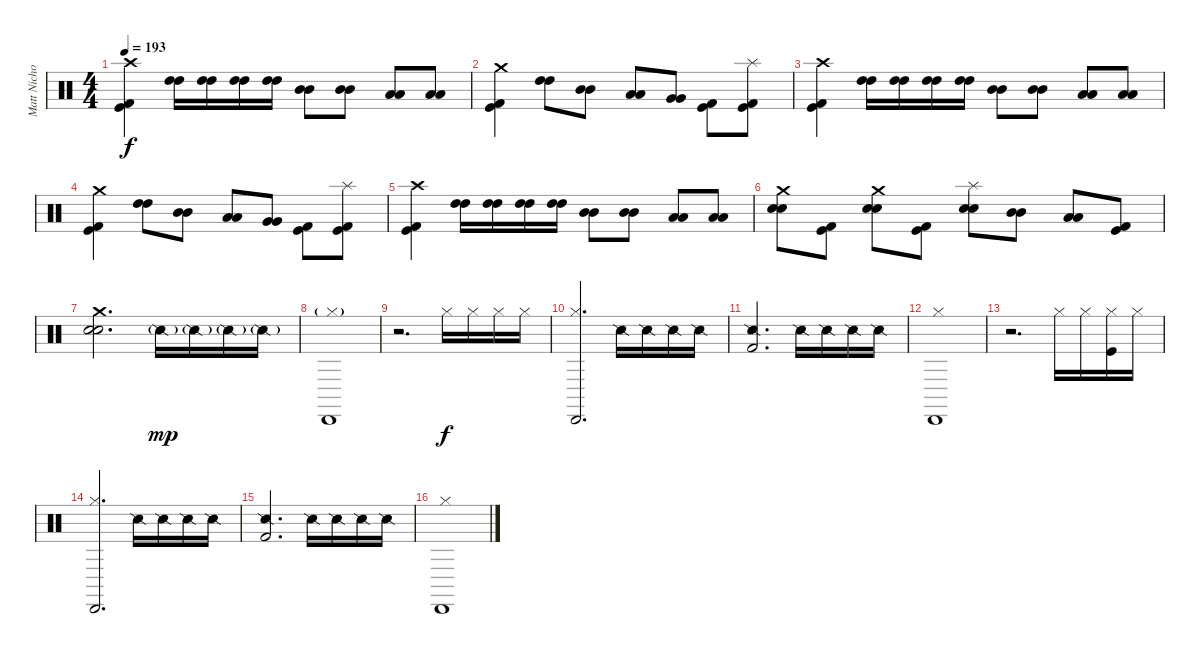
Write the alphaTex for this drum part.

\track ("Matt Nicholls" "Matt Nicho") {instrument percussion}
\staff {score}
\articulation defaults
\ts (4 4)
\tempo 193
\clef neutral
\ks c
("Crash high (hit)" "Kick (hit)" "Kick (hit) 2").4{dy f} ("High Tom (hit)" "High Tom (hit)").16 ("High Tom (hit)" "High Tom (hit)").16 ("High Tom (hit)" "High Tom (hit)").16 ("High Tom (hit)" "High Tom (hit)").16 ("Mid Tom (hit)" "Mid Tom (hit)").8 ("Mid Tom (hit)" "Mid Tom (hit)").8 ("Low Tom (hit)" "Low Tom (hit)").8 ("Low Tom (hit)" "Low Tom (hit)").8 |
("Crash medium (hit)" "Kick (hit)" "Kick (hit) 2").4 ("High Tom (hit)" "High Tom (hit)").8 ("Mid Tom (hit)" "Mid Tom (hit)").8 ("Low Tom (hit)" "Low Tom (hit)").8 ("Very Low Tom (hit)" "Very Low Tom (hit)").8 ("Kick (hit)" "Kick (hit) 2").8 ("Splash (hit)" "Kick (hit)" "Kick (hit) 2").8 |
("Crash high (hit)" "Kick (hit)" "Kick (hit) 2").4 ("High Tom (hit)" "High Tom (hit)").16 ("High Tom (hit)" "High Tom (hit)").16 ("High Tom (hit)" "High Tom (hit)").16 ("High Tom (hit)" "High Tom (hit)").16 ("Mid Tom (hit)" "Mid Tom (hit)").8 ("Mid Tom (hit)" "Mid Tom (hit)").8 ("Low Tom (hit)" "Low Tom (hit)").8 ("Low Tom (hit)" "Low Tom (hit)").8 |
("Crash medium (hit)" "Kick (hit)" "Kick (hit) 2").4 ("High Tom (hit)" "High Tom (hit)").8 ("Mid Tom (hit)" "Mid Tom (hit)").8 ("Low Tom (hit)" "Low Tom (hit)").8 ("Very Low Tom (hit)" "Very Low Tom (hit)").8 ("Kick (hit)" "Kick (hit) 2").8 ("Splash (hit)" "Kick (hit)" "Kick (hit) 2").8 |
("Crash high (hit)" "Kick (hit)" "Kick (hit) 2").4 ("High Tom (hit)" "High Tom (hit)").16 ("High Tom (hit)" "High Tom (hit)").16 ("High Tom (hit)" "High Tom (hit)").16 ("High Tom (hit)" "High Tom (hit)").16 ("Mid Tom (hit)" "Mid Tom (hit)").8 ("Mid Tom (hit)" "Mid Tom (hit)").8 ("Low Tom (hit)" "Low Tom (hit)").8 ("Low Tom (hit)" "Low Tom (hit)").8 |
("Crash medium (hit)" "Electric Snare (hit)" "Snare (hit) 2").8 ("Kick (hit)" "Kick (hit) 2").8 ("Crash medium (hit)" "Electric Snare (hit)" "Snare (hit) 2").8 ("Kick (hit)" "Kick (hit) 2").8 ("Splash (hit)" "Electric Snare (hit)" "Snare (hit) 2").8 ("Mid Tom (hit)" "Mid Tom (hit)").8 ("Low Tom (hit)" "Low Tom (hit)").8 ("Kick (hit)" "Kick (hit) 2").8 |
("Crash medium (hit)" "Electric Snare (hit)" "Snare (hit) 2").2{d} "Snare (side stick) 2"{g}.16{dy mp} "Snare (side stick) 2"{g}.16 "Snare (side stick) 2"{g}.16 "Snare (side stick) 2"{g}.16 |
("Cabasa (hit)" "Hi-Hat (closed)"{g}).1 |
r.2{d volume 12} "Hi-Hat (closed)".16{dy f} "Hi-Hat (closed)".16 "Hi-Hat (closed)".16 "Hi-Hat (closed)".16 |
("Cabasa (hit)" "Hi-Hat (closed)").2{d} "Snare (side stick) 2".16 "Snare (side stick) 2".16 "Snare (side stick) 2".16 "Snare (side stick) 2".16 |
("Kick (hit) 2" "Snare (side stick) 2").2{d} "Snare (side stick) 2".16 "Snare (side stick) 2".16 "Snare (side stick) 2".16 "Snare (side stick) 2".16 |
("Cabasa (hit)" "Hi-Hat (closed)").1 |
r.2{d} "Hi-Hat (closed)".16 "Hi-Hat (closed)".16 ("Hi-Hat (closed)" "Kick (hit)").16 "Hi-Hat (closed)".16 |
("Cabasa (hit)" "Hi-Hat (closed)").2{d} "Snare (side stick) 2".16 "Snare (side stick) 2".16 "Snare (side stick) 2".16 "Snare (side stick) 2".16 |
("Kick (hit) 2" "Snare (side stick) 2").2{d} "Snare (side stick) 2".16 "Snare (side stick) 2".16 "Snare (side stick) 2".16 "Snare (side stick) 2".16 |
("Cabasa (hit)" "Hi-Hat (closed)").1
